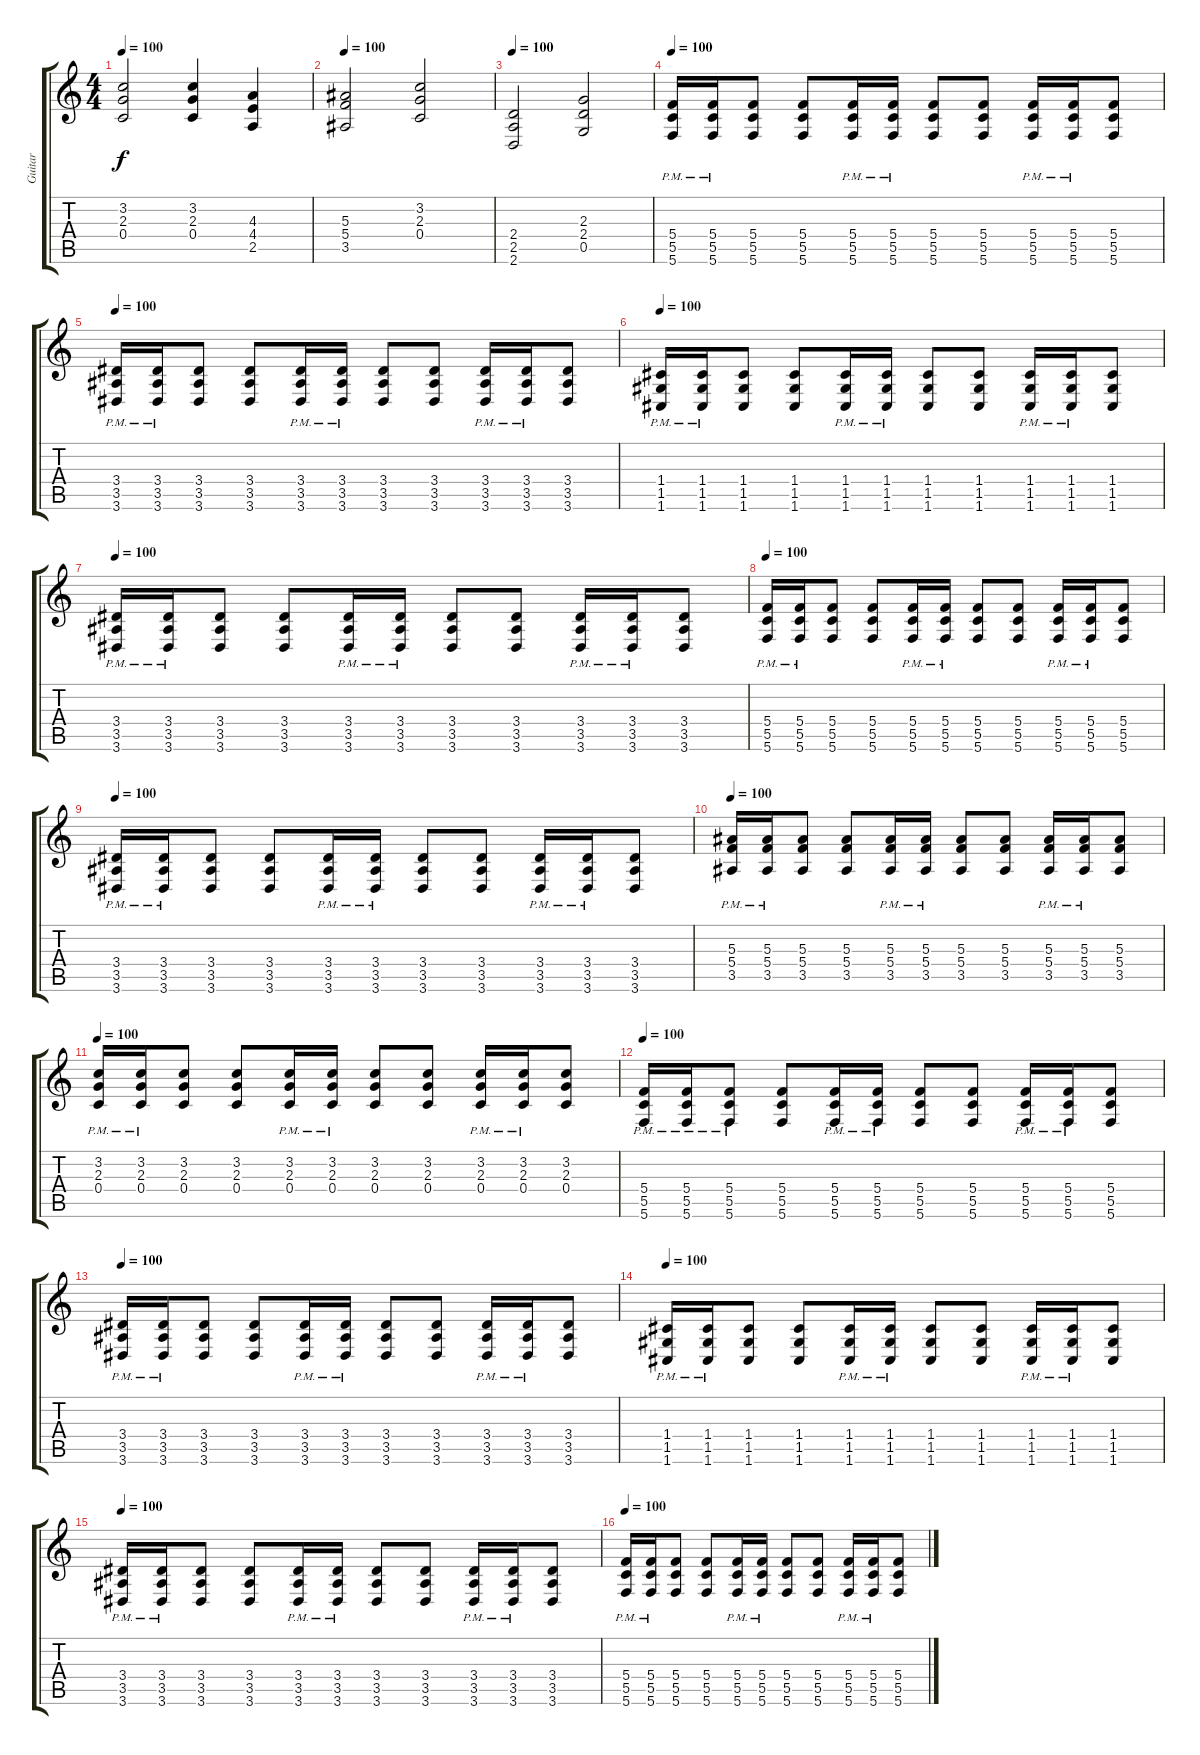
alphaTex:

\track ("Guitar" "Guitar") {instrument distortionguitar}
\staff {score tabs}
\tuning (D4 A3 F3 C3 G2 C2) {hide}
\ts (4 4)
\tempo 100
\clef g2
\ks c
(3.2 2.3 0.4).2{dy f} (3.2 2.3 0.4).4 (4.3 4.4 2.5).4 |
\tempo 100
(5.3 5.4 3.5).2 (3.2 2.3 0.4).2 |
\tempo 100
(2.4 2.5 2.6).2 (2.3 2.4 0.5).2 |
\tempo 100
(5.4{pm} 5.5{pm} 5.6{pm}).16{volume 15} (5.4{pm} 5.5{pm} 5.6{pm}).16 (5.4 5.5 5.6).8 (5.4 5.5 5.6).8 (5.4{pm} 5.5{pm} 5.6{pm}).16 (5.4{pm} 5.5{pm} 5.6{pm}).16 (5.4 5.5 5.6).8 (5.4 5.5 5.6).8 (5.4{pm} 5.5{pm} 5.6{pm}).16 (5.4{pm} 5.5{pm} 5.6{pm}).16 (5.4 5.5 5.6).8 |
\tempo 100
(3.4{pm} 3.5{pm} 3.6{pm}).16 (3.4{pm} 3.5{pm} 3.6{pm}).16 (3.4 3.5 3.6).8 (3.4 3.5 3.6).8 (3.4{pm} 3.5{pm} 3.6{pm}).16 (3.4{pm} 3.5{pm} 3.6{pm}).16 (3.4 3.5 3.6).8 (3.4 3.5 3.6).8 (3.4{pm} 3.5{pm} 3.6{pm}).16 (3.4{pm} 3.5{pm} 3.6{pm}).16 (3.4 3.5 3.6).8 |
\tempo 100
(1.4{pm} 1.5{pm} 1.6{pm}).16 (1.4{pm} 1.5{pm} 1.6{pm}).16 (1.4 1.5 1.6).8 (1.4 1.5 1.6).8 (1.4{pm} 1.5{pm} 1.6{pm}).16 (1.4{pm} 1.5{pm} 1.6{pm}).16 (1.4 1.5 1.6).8 (1.4 1.5 1.6).8 (1.4{pm} 1.5{pm} 1.6{pm}).16 (1.4{pm} 1.5{pm} 1.6{pm}).16 (1.4 1.5 1.6).8 |
\tempo 100
(3.4{pm} 3.5{pm} 3.6{pm}).16 (3.4{pm} 3.5{pm} 3.6{pm}).16 (3.4 3.5 3.6).8 (3.4 3.5 3.6).8 (3.4{pm} 3.5{pm} 3.6{pm}).16 (3.4{pm} 3.5{pm} 3.6{pm}).16 (3.4 3.5 3.6).8 (3.4 3.5 3.6).8 (3.4{pm} 3.5{pm} 3.6{pm}).16 (3.4{pm} 3.5{pm} 3.6{pm}).16 (3.4 3.5 3.6).8 |
\tempo 100
(5.4{pm} 5.5{pm} 5.6{pm}).16 (5.4{pm} 5.5{pm} 5.6{pm}).16 (5.4 5.5 5.6).8 (5.4 5.5 5.6).8 (5.4{pm} 5.5{pm} 5.6{pm}).16 (5.4{pm} 5.5{pm} 5.6{pm}).16 (5.4 5.5 5.6).8 (5.4 5.5 5.6).8 (5.4{pm} 5.5{pm} 5.6{pm}).16 (5.4{pm} 5.5{pm} 5.6{pm}).16 (5.4 5.5 5.6).8 |
\tempo 100
(3.4{pm} 3.5{pm} 3.6{pm}).16 (3.4{pm} 3.5{pm} 3.6{pm}).16 (3.4 3.5 3.6).8 (3.4 3.5 3.6).8 (3.4{pm} 3.5{pm} 3.6{pm}).16 (3.4{pm} 3.5{pm} 3.6{pm}).16 (3.4 3.5 3.6).8 (3.4 3.5 3.6).8 (3.4{pm} 3.5{pm} 3.6{pm}).16 (3.4{pm} 3.5{pm} 3.6{pm}).16 (3.4 3.5 3.6).8 |
\tempo 100
(5.3{pm} 5.4{pm} 3.5{pm}).16 (5.3{pm} 5.4{pm} 3.5{pm}).16 (5.3 5.4 3.5).8 (5.3 5.4 3.5).8 (5.3{pm} 5.4{pm} 3.5{pm}).16 (5.3{pm} 5.4{pm} 3.5{pm}).16 (5.3 5.4 3.5).8 (5.3 5.4 3.5).8 (5.3{pm} 5.4{pm} 3.5{pm}).16 (5.3{pm} 5.4{pm} 3.5{pm}).16 (5.3 5.4 3.5).8 |
\tempo 100
(3.2{pm} 2.3{pm} 0.4{pm}).16 (3.2{pm} 2.3{pm} 0.4{pm}).16 (3.2 2.3 0.4).8 (3.2 2.3 0.4).8 (3.2{pm} 2.3{pm} 0.4{pm}).16 (3.2{pm} 2.3{pm} 0.4{pm}).16 (3.2 2.3 0.4).8 (3.2 2.3 0.4).8 (3.2{pm} 2.3{pm} 0.4{pm}).16 (3.2{pm} 2.3{pm} 0.4{pm}).16 (3.2 2.3 0.4).8 |
\tempo 100
(5.4{pm} 5.5{pm} 5.6{pm}).16 (5.4{pm} 5.5{pm} 5.6{pm}).16 (5.4 5.5{pm} 5.6).8 (5.4 5.5 5.6).8 (5.4{pm} 5.5{pm} 5.6{pm}).16 (5.4{pm} 5.5{pm} 5.6{pm}).16 (5.4 5.5 5.6).8 (5.4 5.5 5.6).8 (5.4{pm} 5.5{pm} 5.6{pm}).16 (5.4{pm} 5.5{pm} 5.6{pm}).16 (5.4 5.5 5.6).8 |
\tempo 100
(3.4{pm} 3.5{pm} 3.6{pm}).16 (3.4{pm} 3.5{pm} 3.6{pm}).16 (3.4 3.5 3.6).8 (3.4 3.5 3.6).8 (3.4{pm} 3.5{pm} 3.6{pm}).16 (3.4{pm} 3.5{pm} 3.6{pm}).16 (3.4 3.5 3.6).8 (3.4 3.5 3.6).8 (3.4{pm} 3.5{pm} 3.6{pm}).16 (3.4{pm} 3.5{pm} 3.6{pm}).16 (3.4 3.5 3.6).8 |
\tempo 100
(1.4{pm} 1.5{pm} 1.6{pm}).16 (1.4{pm} 1.5{pm} 1.6{pm}).16 (1.4 1.5 1.6).8 (1.4 1.5 1.6).8 (1.4{pm} 1.5{pm} 1.6{pm}).16 (1.4{pm} 1.5{pm} 1.6{pm}).16 (1.4 1.5 1.6).8 (1.4 1.5 1.6).8 (1.4{pm} 1.5{pm} 1.6{pm}).16 (1.4{pm} 1.5{pm} 1.6{pm}).16 (1.4 1.5 1.6).8 |
\tempo 100
(3.4{pm} 3.5{pm} 3.6{pm}).16 (3.4{pm} 3.5{pm} 3.6{pm}).16 (3.4 3.5 3.6).8 (3.4 3.5 3.6).8 (3.4{pm} 3.5{pm} 3.6{pm}).16 (3.4{pm} 3.5{pm} 3.6{pm}).16 (3.4 3.5 3.6).8 (3.4 3.5 3.6).8 (3.4{pm} 3.5{pm} 3.6{pm}).16 (3.4{pm} 3.5{pm} 3.6{pm}).16 (3.4 3.5 3.6).8 |
\tempo 100
(5.4{pm} 5.5{pm} 5.6{pm}).16 (5.4{pm} 5.5{pm} 5.6{pm}).16 (5.4 5.5 5.6).8 (5.4 5.5 5.6).8 (5.4{pm} 5.5{pm} 5.6{pm}).16 (5.4{pm} 5.5{pm} 5.6{pm}).16 (5.4 5.5 5.6).8 (5.4 5.5 5.6).8 (5.4{pm} 5.5{pm} 5.6{pm}).16 (5.4{pm} 5.5{pm} 5.6{pm}).16 (5.4 5.5 5.6).8
